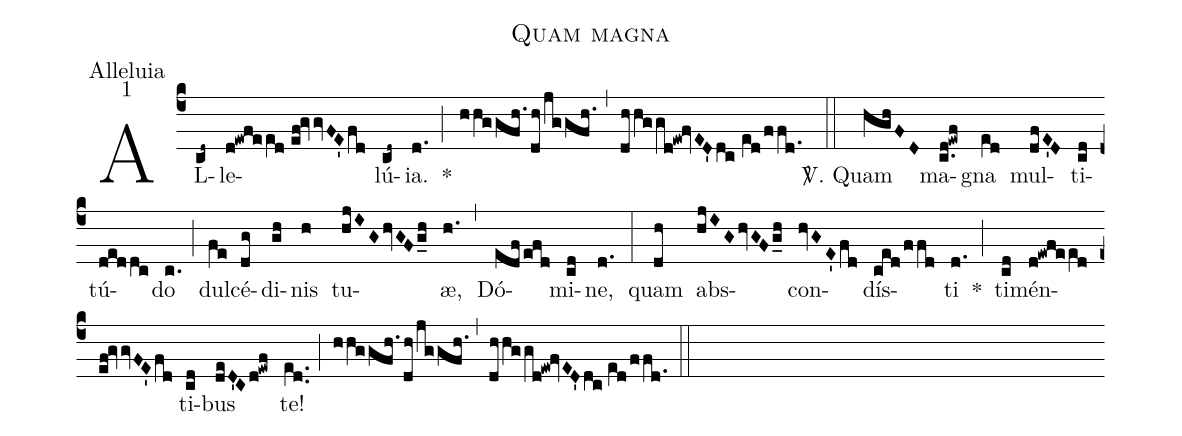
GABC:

name: Quam magna;
office-part: Alleluia;
mode: 1;
%%
(c4) AL(cd~)le(d!ewfee[ll:1]d//ef!gvvFE'fd)lú(cd~)ia.(d.) *(;)
(hhggfh./dh/jggfh.) (,) (dhhggd!ew!fvED'/!dc//e[ll:1]d/ffd.) (::)
<sp>V/</sp>. Quam(hghFD) ma(c.d!ewf)gna(e[ll:1]d) mul(dfE'D)ti(cd)tú(deddc)do(c.) (;) dul(fe)cé(dg)di(gh)nis(h) tu(hjIGhvGFg_h)æ,(h.) (,) Dó(edf/efd)mi(cd)ne,(d.) (:)
quam(dh) abs(hjIGhvGFg_h)con(hvGE'fd)dís(ced/ffd)ti(d.) *(;)
ti(cd)mén(d!ewfee[ll:1]d//ef!gvvFE'fd)ti(cd)bus(deD'Cd!ewf) te!(e[ll:1]d..) (;) (hhggfh./dh/jggfh.) (,) (dhhggd!ew!fvED'dc//e[ll:1]d/ffd.) (::)
